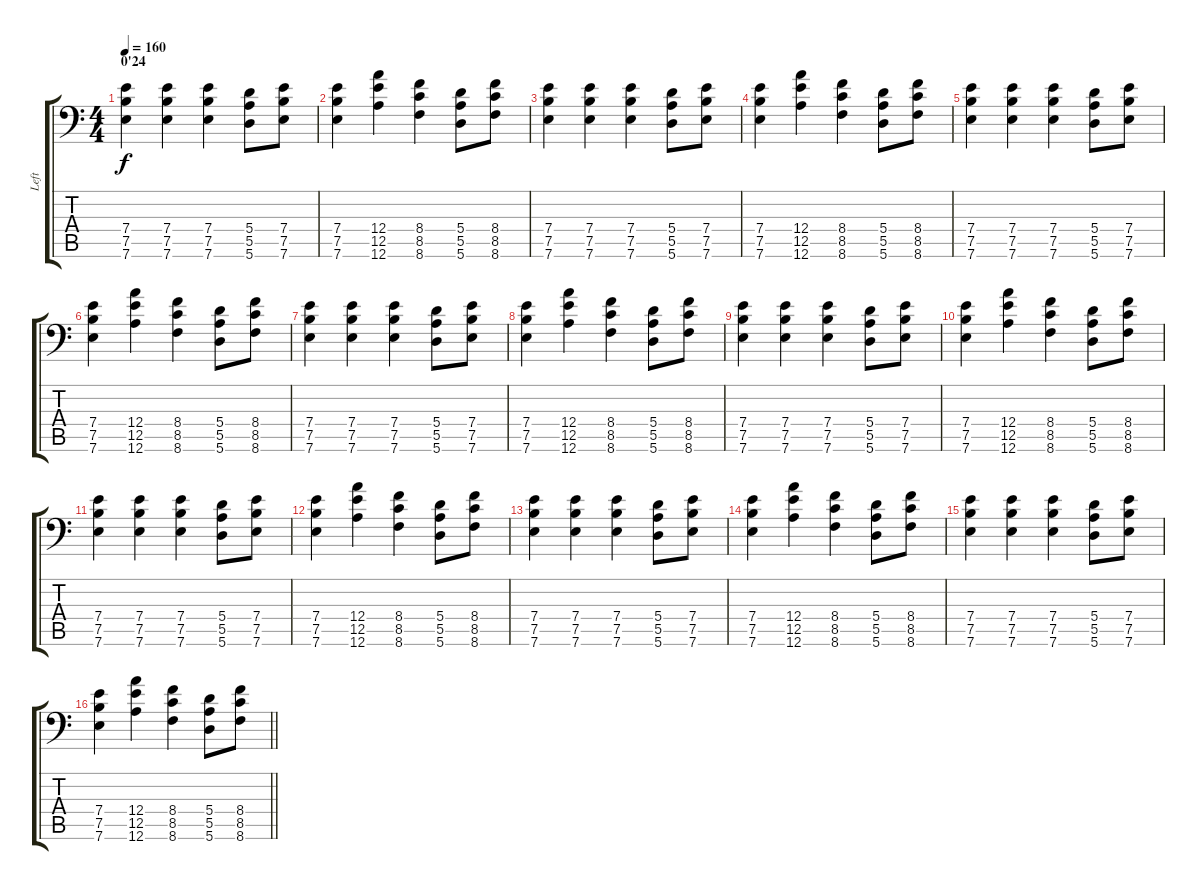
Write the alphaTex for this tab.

\track ("Left" "Left") {instrument distortionguitar}
\staff {score tabs}
\tuning (B3 Gb3 D3 A2 E2 A1) {hide}
\ts (4 4)
\section ("" "0'24")
\tempo 160
\clef f4
\ks c
(7.4 7.5 7.6).4{dy f instrument distortionguitar} (7.4 7.5 7.6).4 (7.4 7.5 7.6).4 (5.4 5.5 5.6).8 (7.4 7.5 7.6).8 |
(7.4 7.5 7.6).4 (12.4 12.5 12.6).4 (8.4 8.5 8.6).4 (5.4 5.5 5.6).8 (8.4 8.5 8.6).8 |
(7.4 7.5 7.6).4 (7.4 7.5 7.6).4 (7.4 7.5 7.6).4 (5.4 5.5 5.6).8 (7.4 7.5 7.6).8 |
(7.4 7.5 7.6).4 (12.4 12.5 12.6).4 (8.4 8.5 8.6).4 (5.4 5.5 5.6).8 (8.4 8.5 8.6).8 |
(7.4 7.5 7.6).4 (7.4 7.5 7.6).4 (7.4 7.5 7.6).4 (5.4 5.5 5.6).8 (7.4 7.5 7.6).8 |
(7.4 7.5 7.6).4 (12.4 12.5 12.6).4 (8.4 8.5 8.6).4 (5.4 5.5 5.6).8 (8.4 8.5 8.6).8 |
(7.4 7.5 7.6).4 (7.4 7.5 7.6).4 (7.4 7.5 7.6).4 (5.4 5.5 5.6).8 (7.4 7.5 7.6).8 |
(7.4 7.5 7.6).4 (12.4 12.5 12.6).4 (8.4 8.5 8.6).4 (5.4 5.5 5.6).8 (8.4 8.5 8.6).8 |
(7.4 7.5 7.6).4 (7.4 7.5 7.6).4 (7.4 7.5 7.6).4 (5.4 5.5 5.6).8 (7.4 7.5 7.6).8 |
(7.4 7.5 7.6).4 (12.4 12.5 12.6).4 (8.4 8.5 8.6).4 (5.4 5.5 5.6).8 (8.4 8.5 8.6).8 |
(7.4 7.5 7.6).4 (7.4 7.5 7.6).4 (7.4 7.5 7.6).4 (5.4 5.5 5.6).8 (7.4 7.5 7.6).8 |
(7.4 7.5 7.6).4 (12.4 12.5 12.6).4 (8.4 8.5 8.6).4 (5.4 5.5 5.6).8 (8.4 8.5 8.6).8 |
(7.4 7.5 7.6).4 (7.4 7.5 7.6).4 (7.4 7.5 7.6).4 (5.4 5.5 5.6).8 (7.4 7.5 7.6).8 |
(7.4 7.5 7.6).4 (12.4 12.5 12.6).4 (8.4 8.5 8.6).4 (5.4 5.5 5.6).8 (8.4 8.5 8.6).8 |
(7.4 7.5 7.6).4 (7.4 7.5 7.6).4 (7.4 7.5 7.6).4 (5.4 5.5 5.6).8 (7.4 7.5 7.6).8 |
\barLineRight lightlight
(7.4 7.5 7.6).4 (12.4 12.5 12.6).4 (8.4 8.5 8.6).4 (5.4 5.5 5.6).8 (8.4 8.5 8.6).8
